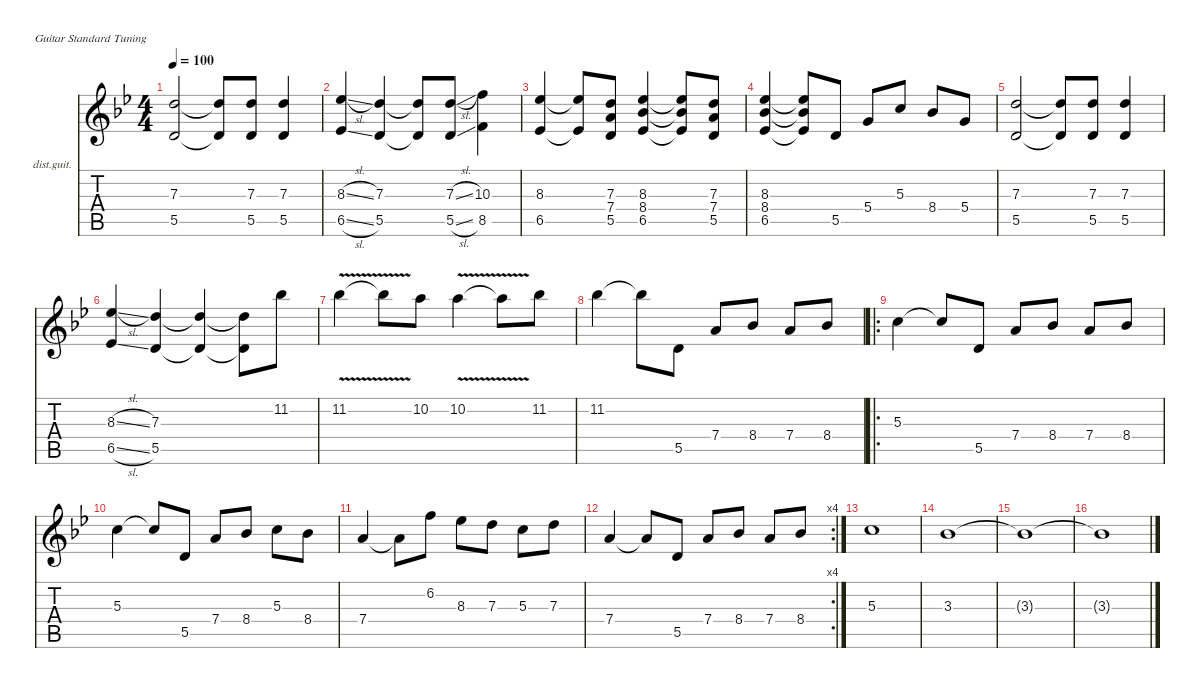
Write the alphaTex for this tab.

\defaultSystemsLayout 4
\hideDynamics
\bracketExtendMode nobrackets
\firstSystemTrackNameOrientation horizontal
\otherSystemsTrackNameOrientation horizontal
\track ("Lead Guitar I" "dist.guit.") {instrument electricguitarclean}
\staff {score tabs}
\tuning (E4 B3 G3 D3 A2 E2)
\ts (4 4)
\tempo 100
\clef g2
\ks gminor
(5.5 7.3).2{dy mf} (5.5{t} 7.3{t}).8 (5.5 7.3).8 (5.5 7.3).4 |
(6.5{sl} 8.3{sl}).4 (5.5 7.3).4 (5.5{t} 7.3{t}).8 (5.5{sl} 7.3{sl}).8 (8.5 10.3).4 |
(6.5 8.3).4 (6.5{t} 8.3{t}).8 (5.5 7.4 7.3).8 (6.5 8.4 8.3).4 (6.5{t} 8.4{t} 8.3{t}).8 (5.5 7.4 7.3).8 |
(6.5 8.4 8.3).4 (6.5{t} 8.4{t} 8.3{t}).8 5.5.8 5.4.8 5.3.8 8.4.8 5.4.8 |
(5.5 7.3).2 (5.5{t} 7.3{t}).8 (5.5 7.3).8 (5.5 7.3).4 |
(6.5{sl} 8.3{sl}).4 (5.5 7.3).4 (5.5{t} 7.3{t}).4 (5.5{t} 7.3{t}).8 11.2.8 |
11.2{v}.4 11.2{t}.8 10.2.8 10.2{v}.4 10.2{t}.8 11.2.8 |
11.2.4 11.2{t}.8 5.5.8 7.4.8 8.4.8 7.4.8 8.4.8 |
\ro
5.3.4 5.3{t}.8 5.5.8 7.4.8 8.4.8 7.4.8 8.4.8 |
5.3.4 5.3{t}.8 5.5.8 7.4.8 8.4.8 5.3.8 8.4.8 |
7.4.4 7.4{t}.8 6.2.8 8.3.8 7.3.8 5.3.8 7.3.8 |
\rc 4
7.4.4 7.4{t}.8 5.5.8 7.4.8 8.4.8 7.4.8 8.4.8 |
5.3.1 |
3.3.1 |
3.3{t}.1 |
3.3{t}.1
